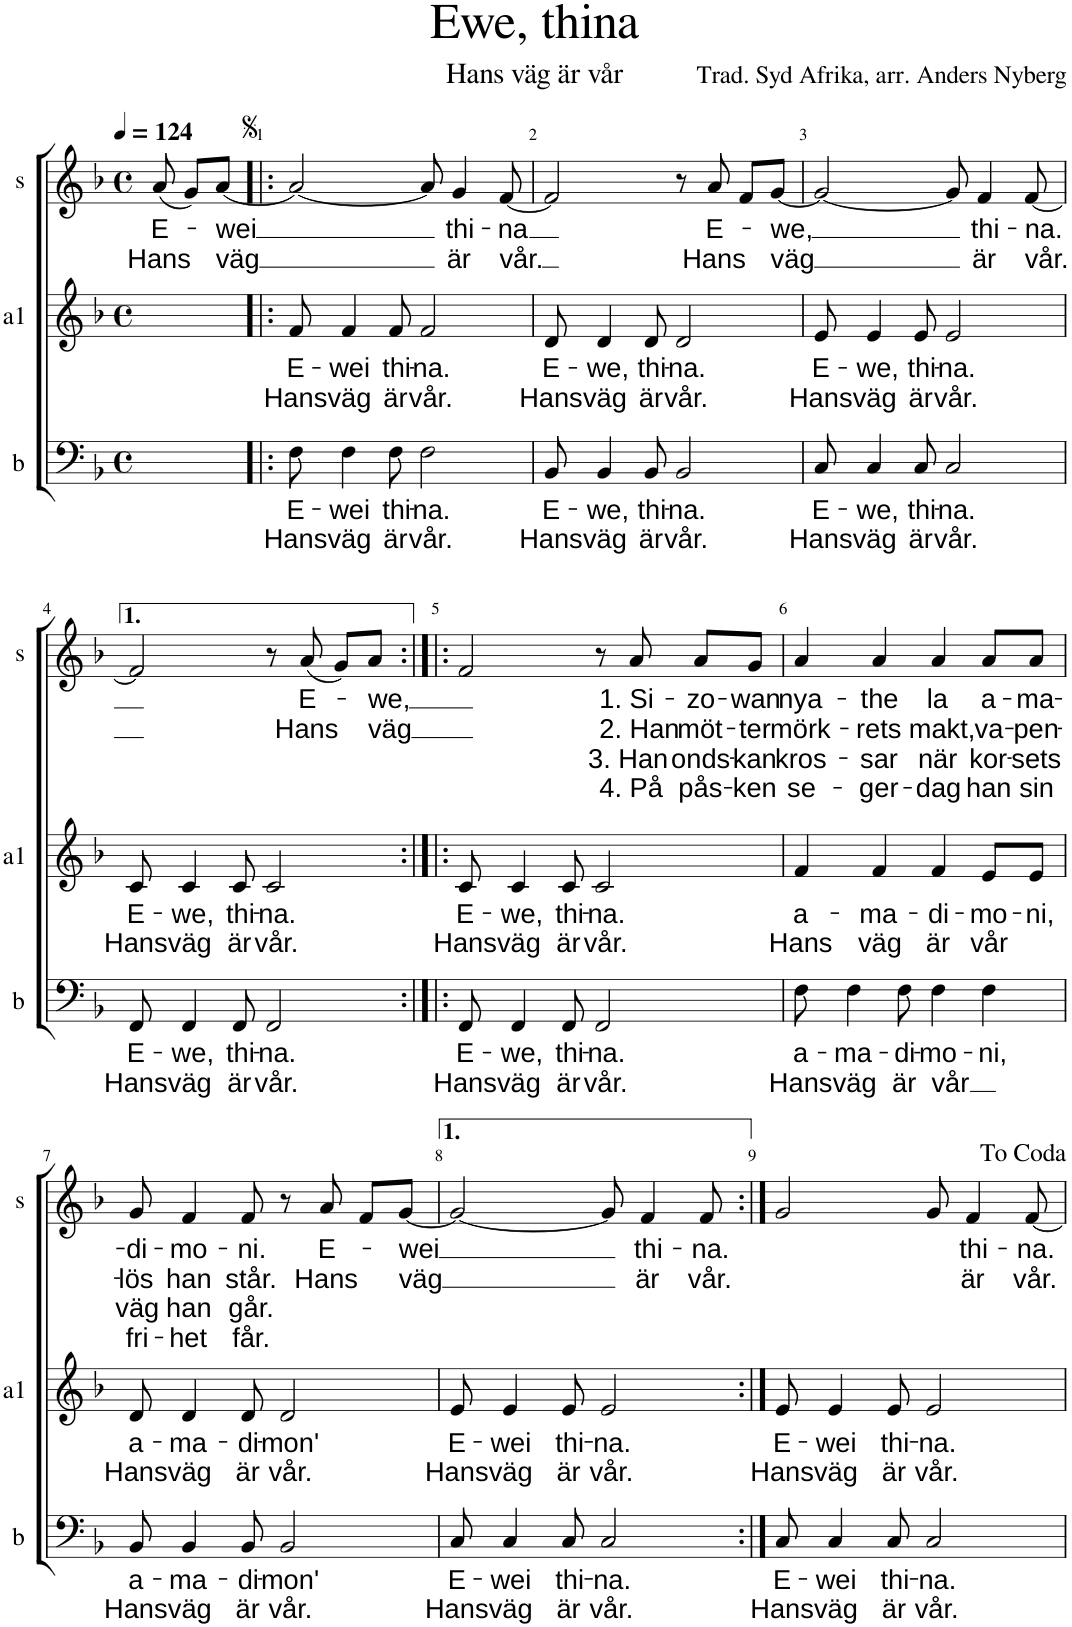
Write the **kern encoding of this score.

**kern	**text	**text	**kern	**text	**text	**kern	**text	**text	**text	**text
*part3	*part3	*part3	*part2	*part2	*part2	*part1	*part1	*part1	*part1	*part1
*staff3	*staff3	*staff3	*staff2	*staff2	*staff2	*staff1	*staff1	*staff1	*staff1	*staff1
*I"b	*	*	*I"a1	*	*	*I"s	*	*	*	*
*I'b	*	*	*I'a1	*	*	*I's	*	*	*	*
*clefF4	*	*	*clefG2	*	*	*clefG2	*	*	*	*
*k[b-]	*	*	*k[b-]	*	*	*k[b-]	*	*	*	*
*M4/4	*	*	*M4/4	*	*	*M4/4	*	*	*	*
*met(c)	*	*	*met(c)	*	*	*met(c)	*	*	*	*
*MM124	*	*	*MM124	*	*	*MM124	*	*	*	*
=	=	=	=	=	=	=	=	=	=	=
!	!	!	!	!	!	!	!LO:LY:b	!LO:LY:b	!	!
1ryy	.	.	1ryy	.	.	(8a/	E-	-Hans	.	.
.	.	.	.	.	.	8g/L)	.	.	.	.
!	!	!	!	!	!	!	!LO:LY:b	!LO:LY:b	!	!
.	.	.	.	.	.	[8a/J	-wei	väg	.	.
.	.	.	.	.	.	2ryy	.	.	.	.
.	.	.	.	.	.	8ryy	.	.	.	.
=1!|:	=1!|:	=1!|:	=1!|:	=1!|:	=1!|:	=1!|:	=1!|:	=1!|:	=1!|:	=1!|:
!	!LO:LY:b	!LO:LY:b	!	!LO:LY:b	!LO:LY:b	!	!	!	!	!
8F\	E-	-Hans	8f/	E-	-Hans	2a/_	.	.	.	.
!	!LO:LY:b	!LO:LY:b	!	!LO:LY:b	!LO:LY:b	!	!	!	!	!
4F\	-wei	väg	4f/	-wei	väg	.	.	.	.	.
!	!LO:LY:b	!LO:LY:b	!	!LO:LY:b	!LO:LY:b	!	!	!	!	!
8F\	thi-	är	8f/	thi-	är	.	.	.	.	.
!	!LO:LY:b	!LO:LY:b	!	!LO:LY:b	!LO:LY:b	!	!	!	!	!
2F\	-na.	vår.	2f/	-na.	vår.	8a/]	.	.	.	.
!	!	!	!	!	!	!	!LO:LY:b	!LO:LY:b	!	!
.	.	.	.	.	.	4g/	thi-	är	.	.
!	!	!	!	!	!	!	!LO:LY:b	!LO:LY:b	!	!
.	.	.	.	.	.	[8f/	-na	vår.	.	.
=2	=2	=2	=2	=2	=2	=2	=2	=2	=2	=2
!	!LO:LY:b	!LO:LY:b	!	!LO:LY:b	!LO:LY:b	!	!	!	!	!
8BB-/	E-	Hans	8d/	E-	Hans	2f/]	.	.	.	.
!	!LO:LY:b	!LO:LY:b	!	!LO:LY:b	!LO:LY:b	!	!	!	!	!
4BB-/	-we,	väg	4d/	-we,	väg	.	.	.	.	.
!	!LO:LY:b	!LO:LY:b	!	!LO:LY:b	!LO:LY:b	!	!	!	!	!
8BB-/	thi-	är	8d/	thi-	är	.	.	.	.	.
!	!LO:LY:b	!LO:LY:b	!	!LO:LY:b	!LO:LY:b	!	!	!	!	!
2BB-/	-na.	vår.	2d/	-na.	vår.	8r	.	.	.	.
!	!	!	!	!	!	!	!LO:LY:b	!LO:LY:b	!	!
.	.	.	.	.	.	8a/	E-	Hans	.	.
.	.	.	.	.	.	8f/L	.	.	.	.
!	!	!	!	!	!	!	!LO:LY:b	!LO:LY:b	!	!
.	.	.	.	.	.	[8g/J	-we,	väg	.	.
=3	=3	=3	=3	=3	=3	=3	=3	=3	=3	=3
!	!LO:LY:b	!LO:LY:b	!	!LO:LY:b	!LO:LY:b	!	!	!	!	!
8C/	E-	Hans	8e/	E-	Hans	2g/_	.	.	.	.
!	!LO:LY:b	!LO:LY:b	!	!LO:LY:b	!LO:LY:b	!	!	!	!	!
4C/	-we,	väg	4e/	-we,	väg	.	.	.	.	.
!	!LO:LY:b	!LO:LY:b	!	!LO:LY:b	!LO:LY:b	!	!	!	!	!
8C/	thi-	är	8e/	thi-	är	.	.	.	.	.
!	!LO:LY:b	!LO:LY:b	!	!LO:LY:b	!LO:LY:b	!	!	!	!	!
2C/	-na.	vår.	2e/	-na.	vår.	8g/]	.	.	.	.
!	!	!	!	!	!	!	!LO:LY:b	!LO:LY:b	!	!
.	.	.	.	.	.	4f/	thi-	är	.	.
!	!	!	!	!	!	!	!LO:LY:b	!LO:LY:b	!	!
.	.	.	.	.	.	[8f/	-na.	vår.	.	.
!!LO:LB:g=z
=4	=4	=4	=4	=4	=4	=4	=4	=4	=4	=4
!	!LO:LY:b	!LO:LY:b	!	!LO:LY:b	!LO:LY:b	!	!	!	!	!
8FF/	E-	Hans	8c/	E-	Hans	2f/]	.	.	.	.
!	!LO:LY:b	!LO:LY:b	!	!LO:LY:b	!LO:LY:b	!	!	!	!	!
4FF/	-we,	väg	4c/	-we,	väg	.	.	.	.	.
!	!LO:LY:b	!LO:LY:b	!	!LO:LY:b	!LO:LY:b	!	!	!	!	!
8FF/	thi-	är	8c/	thi-	är	.	.	.	.	.
!	!LO:LY:b	!LO:LY:b	!	!LO:LY:b	!LO:LY:b	!	!	!	!	!
2FF/	-na.	vår.	2c/	-na.	vår.	8r	.	.	.	.
!	!	!	!	!	!	!	!LO:LY:b	!LO:LY:b	!	!
.	.	.	.	.	.	(8a/	E-	Hans	.	.
.	.	.	.	.	.	8g/L)	.	.	.	.
!	!	!	!	!	!	!	!LO:LY:b	!LO:LY:b	!	!
.	.	.	.	.	.	8a/J	-we,	väg	.	.
=5:|!|:	=5:|!|:	=5:|!|:	=5:|!|:	=5:|!|:	=5:|!|:	=5:|!|:	=5:|!|:	=5:|!|:	=5:|!|:	=5:|!|:
!	!LO:LY:b	!LO:LY:b	!	!LO:LY:b	!LO:LY:b	!	!	!	!	!
8FF/	E-	Hans	8c/	E-	Hans	2f/	.	.	.	.
!	!LO:LY:b	!LO:LY:b	!	!LO:LY:b	!LO:LY:b	!	!	!	!	!
4FF/	-we,	väg	4c/	-we,	väg	.	.	.	.	.
!	!LO:LY:b	!LO:LY:b	!	!LO:LY:b	!LO:LY:b	!	!	!	!	!
8FF/	thi-	är	8c/	thi-	är	.	.	.	.	.
!	!LO:LY:b	!LO:LY:b	!	!LO:LY:b	!LO:LY:b	!	!	!	!	!
2FF/	-na.	vår.	2c/	-na.	vår.	8r	.	.	.	.
!	!	!	!	!	!	!	!LO:LY:b	!LO:LY:b	!LO:LY:b	!LO:LY:b
.	.	.	.	.	.	8a/	1. Si-	2. Han	3. Han	4. På
!	!	!	!	!	!	!	!LO:LY:b	!LO:LY:b	!LO:LY:b	!LO:LY:b
.	.	.	.	.	.	8a/L	-zo-	möt-	onds-	pås-
!	!	!	!	!	!	!	!LO:LY:b	!LO:LY:b	!LO:LY:b	!LO:LY:b
.	.	.	.	.	.	8g/J	-wan	-ter	-kan	-ken
=6	=6	=6	=6	=6	=6	=6	=6	=6	=6	=6
!	!LO:LY:b	!LO:LY:b	!	!LO:LY:b	!LO:LY:b	!	!LO:LY:b	!LO:LY:b	!LO:LY:b	!LO:LY:b
8F\	a-	-Hans	4f/	a-	-Hans	4a/	-nya-	mörk-	-kros-	se-
!	!LO:LY:b	!LO:LY:b	!	!	!	!	!	!	!	!
4F\	-ma-	väg	.	.	.	.	.	.	.	.
!	!	!	!	!LO:LY:b	!LO:LY:b	!	!LO:LY:b	!LO:LY:b	!LO:LY:b	!LO:LY:b
.	.	.	4f/	-ma-	väg	4a/	-the	-rets	-sar	-ger-
!	!LO:LY:b	!LO:LY:b	!	!	!	!	!	!	!	!
8F\	-di-	är	.	.	.	.	.	.	.	.
!	!LO:LY:b	!LO:LY:b	!	!LO:LY:b	!LO:LY:b	!	!LO:LY:b	!LO:LY:b	!LO:LY:b	!LO:LY:b
4F\	-mo-	vår	4f/	-di-	är	4a/	la	makt,	när	-dag
!	!LO:LY:b	!	!	!LO:LY:b	!LO:LY:b	!	!LO:LY:b	!LO:LY:b	!LO:LY:b	!LO:LY:b
4F\	-ni,	.	8e/L	-mo-	vår	8a/L	a-	va-	kor-	han
!	!	!	!	!LO:LY:b	!	!	!LO:LY:b	!LO:LY:b	!LO:LY:b	!LO:LY:b
.	.	.	8e/J	-ni,	.	8a/J	-ma-	-pen-	-sets	sin
!!LO:LB:g=z
=7	=7	=7	=7	=7	=7	=7	=7	=7	=7	=7
!	!LO:LY:b	!LO:LY:b	!	!LO:LY:b	!LO:LY:b	!	!LO:LY:b	!LO:LY:b	!LO:LY:b	!LO:LY:b
8BB-/	a-	-Hans	8d/	a-	Hans	8g/	-di-	-lös	väg	fri-
!	!LO:LY:b	!LO:LY:b	!	!LO:LY:b	!LO:LY:b	!	!LO:LY:b	!LO:LY:b	!LO:LY:b	!LO:LY:b
4BB-/	-ma-	väg	4d/	-ma-	väg	4f/	-mo-	han	han	-het
!	!LO:LY:b	!LO:LY:b	!	!LO:LY:b	!LO:LY:b	!	!LO:LY:b	!LO:LY:b	!LO:LY:b	!LO:LY:b
8BB-/	-di-	är	8d/	-di-	är	8f/	-ni.	står.	går.	får.
!	!LO:LY:b	!LO:LY:b	!	!LO:LY:b	!LO:LY:b	!	!	!	!	!
2BB-/	-mon'	vår.	2d/	-mon'	vår.	8r	.	.	.	.
!	!	!	!	!	!	!	!LO:LY:b	!LO:LY:b	!	!
.	.	.	.	.	.	8a/	E-	-Hans	.	.
.	.	.	.	.	.	8f/L	.	.	.	.
!	!	!	!	!	!	!	!LO:LY:b	!LO:LY:b	!	!
.	.	.	.	.	.	[8g/J	-wei	väg	.	.
=8	=8	=8	=8	=8	=8	=8	=8	=8	=8	=8
!	!LO:LY:b	!LO:LY:b	!	!LO:LY:b	!LO:LY:b	!	!	!	!	!
8C/	E-	-Hans	8e/	E-	-Hans	2g/_	.	.	.	.
!	!LO:LY:b	!LO:LY:b	!	!LO:LY:b	!LO:LY:b	!	!	!	!	!
4C/	-wei	väg	4e/	-wei	väg	.	.	.	.	.
!	!LO:LY:b	!LO:LY:b	!	!LO:LY:b	!LO:LY:b	!	!	!	!	!
8C/	thi-	är	8e/	thi-	är	.	.	.	.	.
!	!LO:LY:b	!LO:LY:b	!	!LO:LY:b	!LO:LY:b	!	!	!	!	!
2C/	-na.	vår.	2e/	-na.	vår.	8g/]	.	.	.	.
!	!	!	!	!	!	!	!LO:LY:b	!LO:LY:b	!	!
.	.	.	.	.	.	4f/	thi-	är	.	.
!	!	!	!	!	!	!	!LO:LY:b	!LO:LY:b	!	!
.	.	.	.	.	.	8f/	-na.	vår.	.	.
=9:|!	=9:|!	=9:|!	=9:|!	=9:|!	=9:|!	=9:|!	=9:|!	=9:|!	=9:|!	=9:|!
!	!LO:LY:b	!LO:LY:b	!	!LO:LY:b	!LO:LY:b	!	!	!	!	!
8C/	E-	-Hans	8e/	E-	-Hans	2g/	.	.	.	.
!	!LO:LY:b	!LO:LY:b	!	!LO:LY:b	!LO:LY:b	!	!	!	!	!
4C/	-wei	väg	4e/	-wei	väg	.	.	.	.	.
!	!LO:LY:b	!LO:LY:b	!	!LO:LY:b	!LO:LY:b	!	!	!	!	!
8C/	thi-	är	8e/	thi-	är	.	.	.	.	.
!	!LO:LY:b	!LO:LY:b	!	!LO:LY:b	!LO:LY:b	!	!	!	!	!
2C/	-na.	vår.	2e/	-na.	vår.	8g/	.	.	.	.
!	!	!	!	!	!	!	!LO:LY:b	!LO:LY:b	!	!
.	.	.	.	.	.	4f/	thi-	är	.	.
!	!	!	!	!	!	!	!LO:LY:b	!LO:LY:b	!	!
.	.	.	.	.	.	[8f/	-na.	vår.	.	.
=	=	=	=	=	=	=	=	=	=	=
*-	*-	*-	*-	*-	*-	*-	*-	*-	*-	*-
